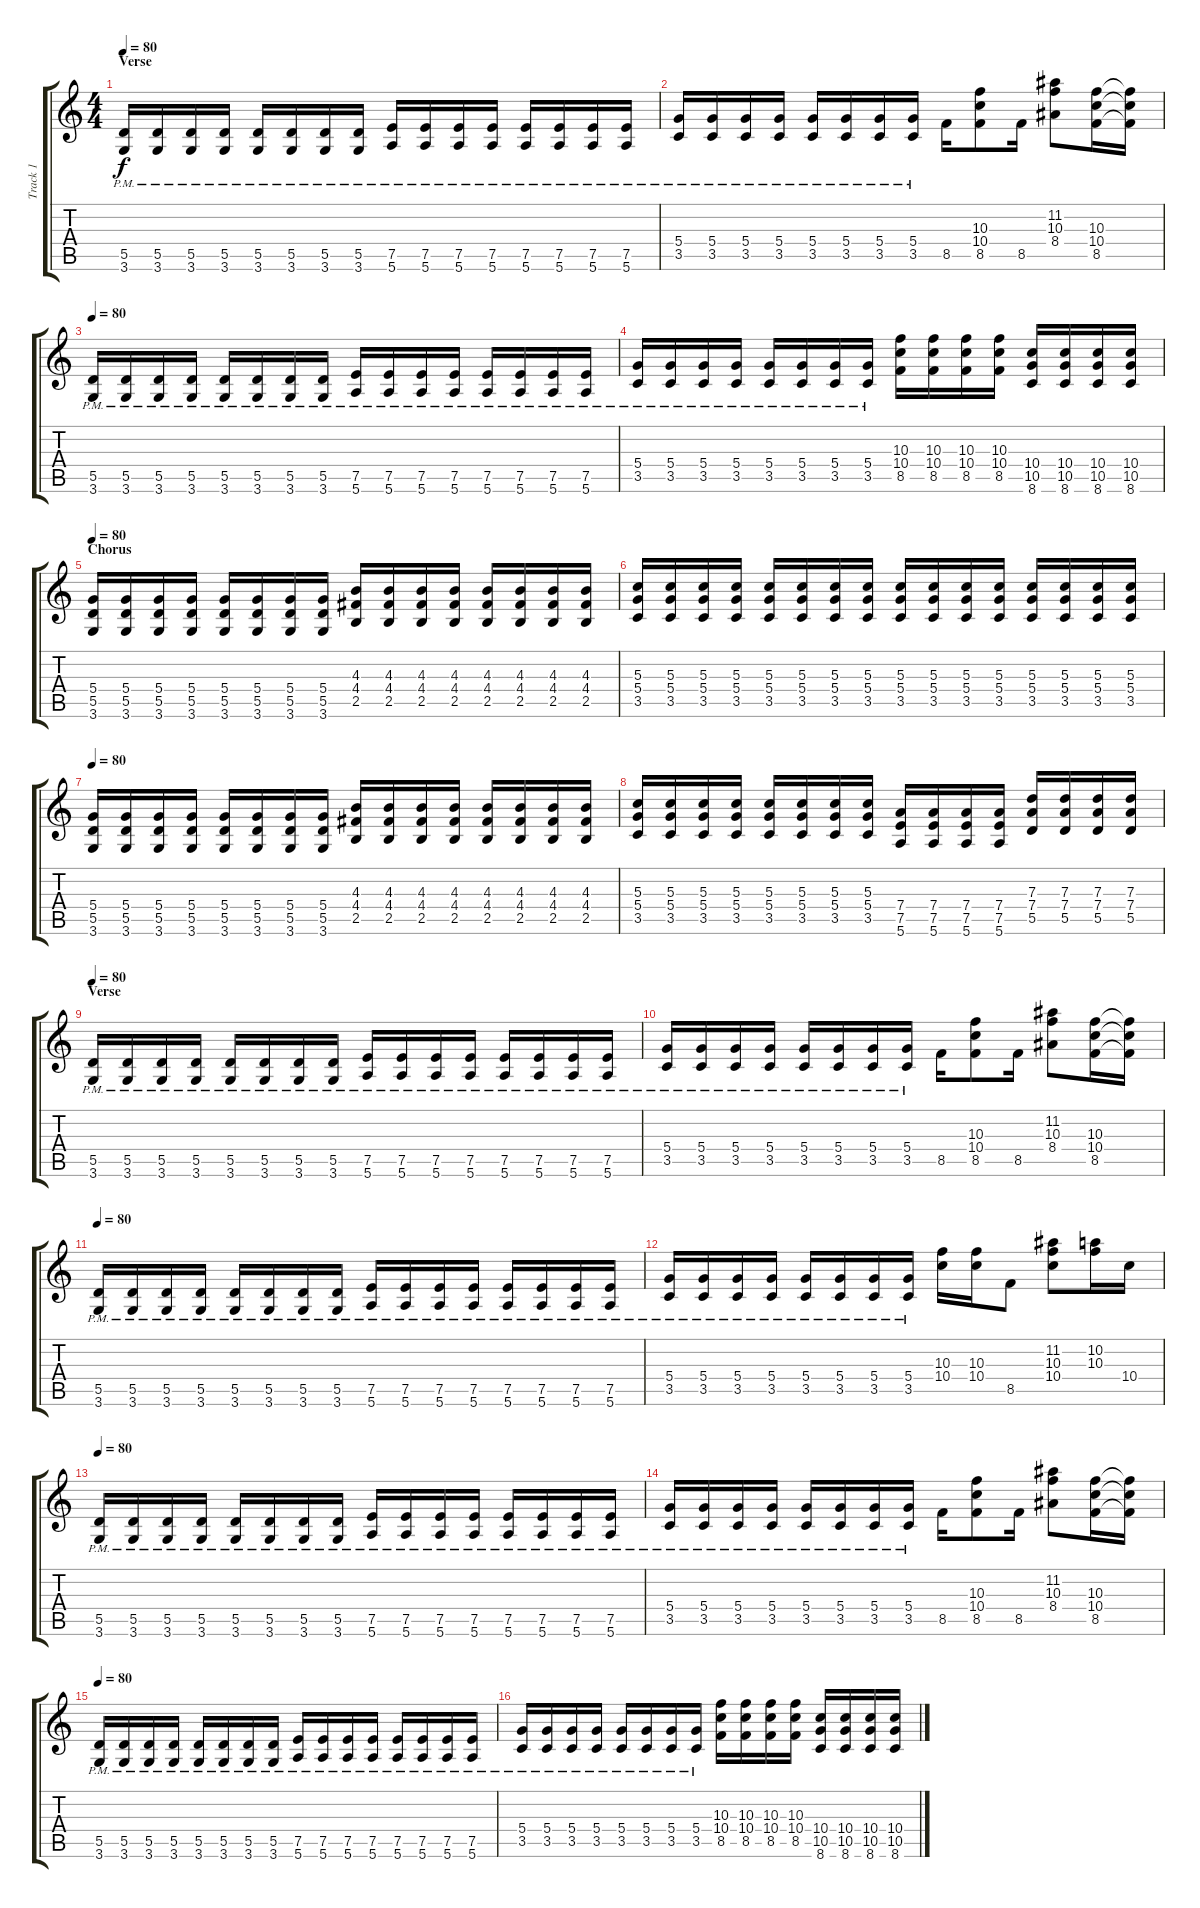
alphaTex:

\track ("Track 1" "Track 1") {instrument distortionguitar}
\staff {score tabs}
\tuning (E4 B3 G3 D3 A2 E2) {hide}
\ts (4 4)
\section ("" "Verse")
\tempo 70
\tempo 80
\clef g2
\ks c
(5.5{pm} 3.6).16{dy f} (5.5{pm} 3.6).16 (5.5{pm} 3.6).16 (5.5{pm} 3.6).16 (5.5{pm} 3.6).16 (5.5{pm} 3.6).16 (5.5{pm} 3.6).16 (5.5{pm} 3.6).16 (7.5{pm} 5.6).16 (7.5{pm} 5.6).16 (7.5{pm} 5.6).16 (7.5{pm} 5.6).16 (7.5{pm} 5.6).16 (7.5{pm} 5.6).16 (7.5{pm} 5.6).16 (7.5{pm} 5.6).16 |
(5.4 3.5{pm}).16 (5.4 3.5{pm}).16 (5.4 3.5{pm}).16 (5.4 3.5{pm}).16 (5.4 3.5{pm}).16 (5.4 3.5{pm}).16 (5.4 3.5{pm}).16 (5.4 3.5{pm}).16 8.5.16 (10.3 10.4 8.5).8 8.5.16 (11.2 10.3 8.4).8 (10.3 10.4 8.5).16 (10.3{t} 10.4{t} 8.5{t}).16 |
\tempo 80
(5.5{pm} 3.6).16 (5.5{pm} 3.6).16 (5.5{pm} 3.6).16 (5.5{pm} 3.6).16 (5.5{pm} 3.6).16 (5.5{pm} 3.6).16 (5.5{pm} 3.6).16 (5.5{pm} 3.6).16 (7.5{pm} 5.6).16 (7.5{pm} 5.6).16 (7.5{pm} 5.6).16 (7.5{pm} 5.6).16 (7.5{pm} 5.6).16 (7.5{pm} 5.6).16 (7.5{pm} 5.6).16 (7.5{pm} 5.6).16 |
(5.4 3.5{pm}).16 (5.4 3.5{pm}).16 (5.4 3.5{pm}).16 (5.4 3.5{pm}).16 (5.4 3.5{pm}).16 (5.4 3.5{pm}).16 (5.4 3.5{pm}).16 (5.4 3.5{pm}).16 (10.3 10.4 8.5).16 (10.3 10.4 8.5).16 (10.3 10.4 8.5).16 (10.3 10.4 8.5).16 (10.4 10.5 8.6).16 (10.4 10.5 8.6).16 (10.4 10.5 8.6).16 (10.4 10.5 8.6).16 |
\section ("" "Chorus")
\tempo 80
(5.4 5.5 3.6).16 (5.4 5.5 3.6).16 (5.4 5.5 3.6).16 (5.4 5.5 3.6).16 (5.4 5.5 3.6).16 (5.4 5.5 3.6).16 (5.4 5.5 3.6).16 (5.4 5.5 3.6).16 (4.3 4.4 2.5).16 (4.3 4.4 2.5).16 (4.3 4.4 2.5).16 (4.3 4.4 2.5).16 (4.3 4.4 2.5).16 (4.3 4.4 2.5).16 (4.3 4.4 2.5).16 (4.3 4.4 2.5).16 |
(5.3 5.4 3.5).16 (5.3 5.4 3.5).16 (5.3 5.4 3.5).16 (5.3 5.4 3.5).16 (5.3 5.4 3.5).16 (5.3 5.4 3.5).16 (5.3 5.4 3.5).16 (5.3 5.4 3.5).16 (5.3 5.4 3.5).16 (5.3 5.4 3.5).16 (5.3 5.4 3.5).16 (5.3 5.4 3.5).16 (5.3 5.4 3.5).16 (5.3 5.4 3.5).16 (5.3 5.4 3.5).16 (5.3 5.4 3.5).16 |
\tempo 80
(5.4 5.5 3.6).16 (5.4 5.5 3.6).16 (5.4 5.5 3.6).16 (5.4 5.5 3.6).16 (5.4 5.5 3.6).16 (5.4 5.5 3.6).16 (5.4 5.5 3.6).16 (5.4 5.5 3.6).16 (4.3 4.4 2.5).16 (4.3 4.4 2.5).16 (4.3 4.4 2.5).16 (4.3 4.4 2.5).16 (4.3 4.4 2.5).16 (4.3 4.4 2.5).16 (4.3 4.4 2.5).16 (4.3 4.4 2.5).16 |
(5.3 5.4 3.5).16 (5.3 5.4 3.5).16 (5.3 5.4 3.5).16 (5.3 5.4 3.5).16 (5.3 5.4 3.5).16 (5.3 5.4 3.5).16 (5.3 5.4 3.5).16 (5.3 5.4 3.5).16 (7.4 7.5 5.6).16 (7.4 7.5 5.6).16 (7.4 7.5 5.6).16 (7.4 7.5 5.6).16 (7.3 7.4 5.5).16 (7.3 7.4 5.5).16 (7.3 7.4 5.5).16 (7.3 7.4 5.5).16 |
\section ("" "Verse")
\tempo 70
\tempo 80
(5.5{pm} 3.6).16 (5.5{pm} 3.6).16 (5.5{pm} 3.6).16 (5.5{pm} 3.6).16 (5.5{pm} 3.6).16 (5.5{pm} 3.6).16 (5.5{pm} 3.6).16 (5.5{pm} 3.6).16 (7.5{pm} 5.6).16 (7.5{pm} 5.6).16 (7.5{pm} 5.6).16 (7.5{pm} 5.6).16 (7.5{pm} 5.6).16 (7.5{pm} 5.6).16 (7.5{pm} 5.6).16 (7.5{pm} 5.6).16 |
(5.4 3.5{pm}).16 (5.4 3.5{pm}).16 (5.4 3.5{pm}).16 (5.4 3.5{pm}).16 (5.4 3.5{pm}).16 (5.4 3.5{pm}).16 (5.4 3.5{pm}).16 (5.4 3.5{pm}).16 8.5.16 (10.3 10.4 8.5).8 8.5.16 (11.2 10.3 8.4).8 (10.3 10.4 8.5).16 (10.3{t} 10.4{t} 8.5{t}).16 |
\tempo 70
\tempo 80
(5.5{pm} 3.6).16 (5.5{pm} 3.6).16 (5.5{pm} 3.6).16 (5.5{pm} 3.6).16 (5.5{pm} 3.6).16 (5.5{pm} 3.6).16 (5.5{pm} 3.6).16 (5.5{pm} 3.6).16 (7.5{pm} 5.6).16 (7.5{pm} 5.6).16 (7.5{pm} 5.6).16 (7.5{pm} 5.6).16 (7.5{pm} 5.6).16 (7.5{pm} 5.6).16 (7.5{pm} 5.6).16 (7.5{pm} 5.6).16 |
(5.4 3.5{pm}).16 (5.4 3.5{pm}).16 (5.4 3.5{pm}).16 (5.4 3.5{pm}).16 (5.4 3.5{pm}).16 (5.4 3.5{pm}).16 (5.4 3.5{pm}).16 (5.4 3.5{pm}).16 (10.3 10.4).16 (10.3 10.4).16 8.5.8 (11.2 10.3 10.4).8 (10.2 10.3).16 10.4.16 |
\tempo 80
(5.5{pm} 3.6).16 (5.5{pm} 3.6).16 (5.5{pm} 3.6).16 (5.5{pm} 3.6).16 (5.5{pm} 3.6).16 (5.5{pm} 3.6).16 (5.5{pm} 3.6).16 (5.5{pm} 3.6).16 (7.5{pm} 5.6).16 (7.5{pm} 5.6).16 (7.5{pm} 5.6).16 (7.5{pm} 5.6).16 (7.5{pm} 5.6).16 (7.5{pm} 5.6).16 (7.5{pm} 5.6).16 (7.5{pm} 5.6).16 |
(5.4 3.5{pm}).16 (5.4 3.5{pm}).16 (5.4 3.5{pm}).16 (5.4 3.5{pm}).16 (5.4 3.5{pm}).16 (5.4 3.5{pm}).16 (5.4 3.5{pm}).16 (5.4 3.5{pm}).16 8.5.16 (10.3 10.4 8.5).8 8.5.16 (11.2 10.3 8.4).8 (10.3 10.4 8.5).16 (10.3{t} 10.4{t} 8.5{t}).16 |
\tempo 75
\tempo 80
(5.5{pm} 3.6).16 (5.5{pm} 3.6).16 (5.5{pm} 3.6).16 (5.5{pm} 3.6).16 (5.5{pm} 3.6).16 (5.5{pm} 3.6).16 (5.5{pm} 3.6).16 (5.5{pm} 3.6).16 (7.5{pm} 5.6).16 (7.5{pm} 5.6).16 (7.5{pm} 5.6).16 (7.5{pm} 5.6).16 (7.5{pm} 5.6).16 (7.5{pm} 5.6).16 (7.5{pm} 5.6).16 (7.5{pm} 5.6).16 |
(5.4 3.5{pm}).16 (5.4 3.5{pm}).16 (5.4 3.5{pm}).16 (5.4 3.5{pm}).16 (5.4 3.5{pm}).16 (5.4 3.5{pm}).16 (5.4 3.5{pm}).16 (5.4 3.5{pm}).16 (10.3 10.4 8.5).16 (10.3 10.4 8.5).16 (10.3 10.4 8.5).16 (10.3 10.4 8.5).16 (10.4 10.5 8.6).16 (10.4 10.5 8.6).16 (10.4 10.5 8.6).16 (10.4 10.5 8.6).16
